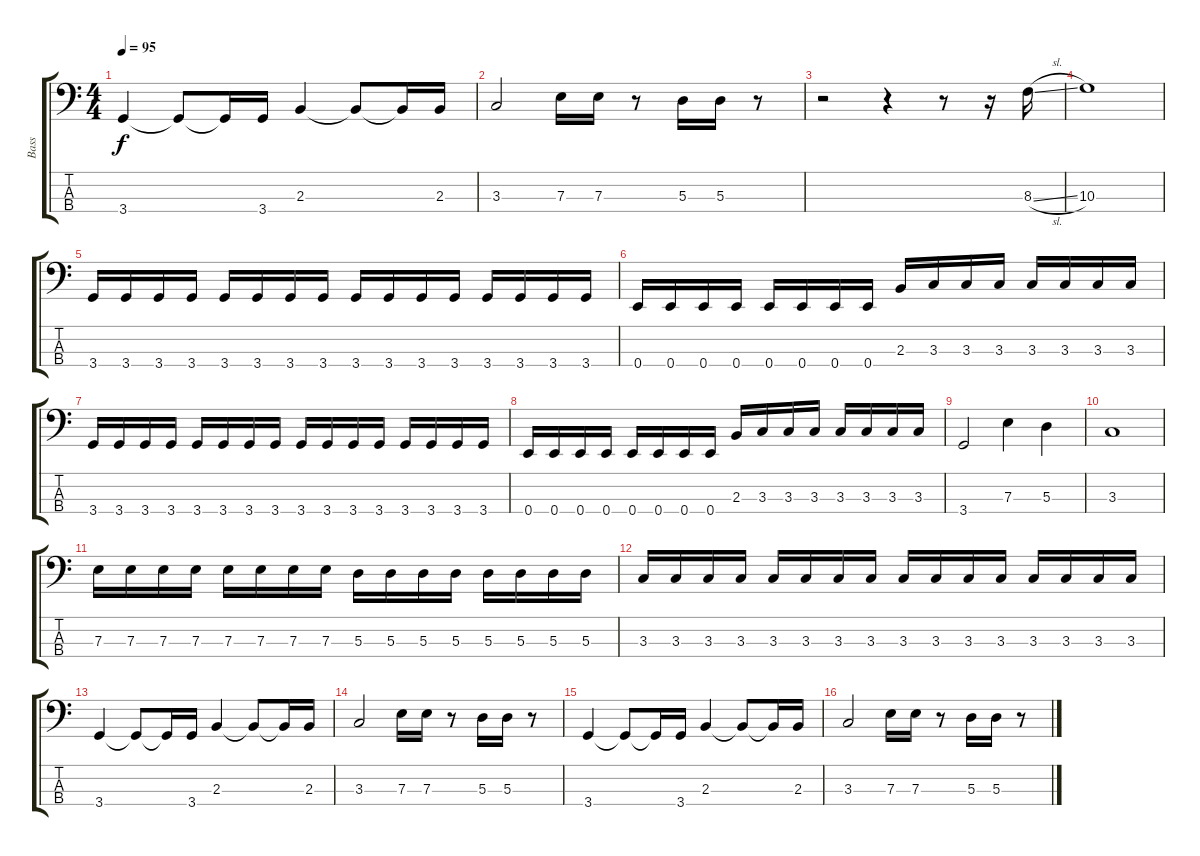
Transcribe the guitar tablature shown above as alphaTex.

\track ("Bass" "Bass") {instrument electricbassfinger}
\staff {score tabs}
\tuning (G2 D2 A1 E1) {hide}
\ts (4 4)
\tempo 95
\clef f4
\ks c
3.4.4{dy f} 3.4{t}.8 3.4{t}.16 3.4.16 2.3.4 2.3{t}.8 2.3{t}.16 2.3.16 |
3.3.2 7.3.16 7.3.16 r.8 5.3.16 5.3.16 r.8 |
r.2 r.4 r.8 r.16 8.3{sl}.16 |
10.3.1 |
3.4.16 3.4.16 3.4.16 3.4.16 3.4.16 3.4.16 3.4.16 3.4.16 3.4.16 3.4.16 3.4.16 3.4.16 3.4.16 3.4.16 3.4.16 3.4.16 |
0.4.16 0.4.16 0.4.16 0.4.16 0.4.16 0.4.16 0.4.16 0.4.16 2.3.16 3.3.16 3.3.16 3.3.16 3.3.16 3.3.16 3.3.16 3.3.16 |
3.4.16 3.4.16 3.4.16 3.4.16 3.4.16 3.4.16 3.4.16 3.4.16 3.4.16 3.4.16 3.4.16 3.4.16 3.4.16 3.4.16 3.4.16 3.4.16 |
0.4.16 0.4.16 0.4.16 0.4.16 0.4.16 0.4.16 0.4.16 0.4.16 2.3.16 3.3.16 3.3.16 3.3.16 3.3.16 3.3.16 3.3.16 3.3.16 |
3.4.2 7.3.4 5.3.4 |
3.3.1 |
7.3.16 7.3.16 7.3.16 7.3.16 7.3.16 7.3.16 7.3.16 7.3.16 5.3.16 5.3.16 5.3.16 5.3.16 5.3.16 5.3.16 5.3.16 5.3.16 |
3.3.16 3.3.16 3.3.16 3.3.16 3.3.16 3.3.16 3.3.16 3.3.16 3.3.16 3.3.16 3.3.16 3.3.16 3.3.16 3.3.16 3.3.16 3.3.16 |
3.4.4 3.4{t}.8 3.4{t}.16 3.4.16 2.3.4 2.3{t}.8 2.3{t}.16 2.3.16 |
3.3.2 7.3.16 7.3.16 r.8 5.3.16 5.3.16 r.8 |
3.4.4 3.4{t}.8 3.4{t}.16 3.4.16 2.3.4 2.3{t}.8 2.3{t}.16 2.3.16 |
3.3.2 7.3.16 7.3.16 r.8 5.3.16 5.3.16 r.8
